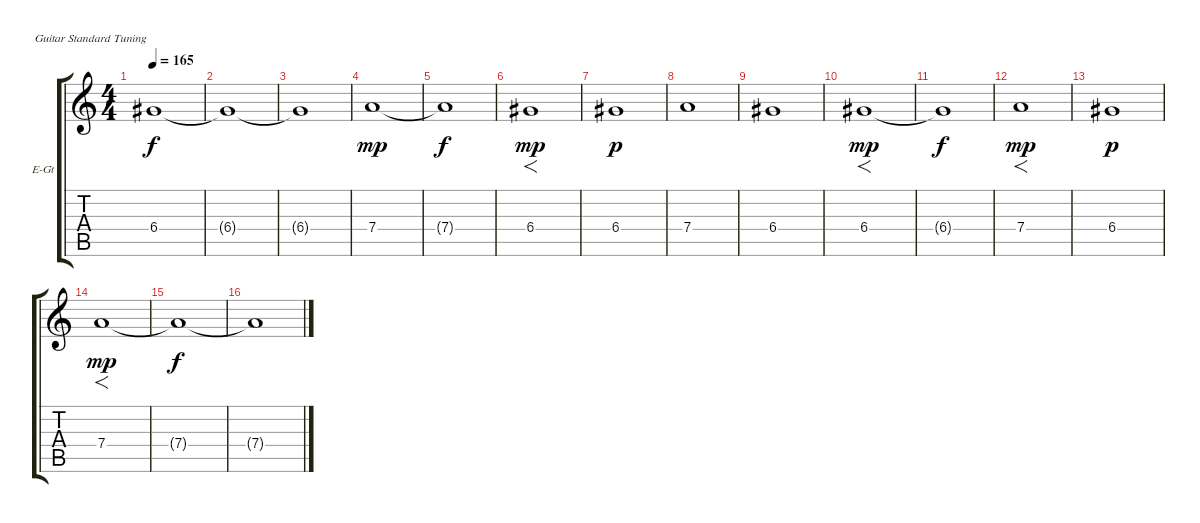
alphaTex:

\defaultSystemsLayout 4
\bracketExtendMode groupsimilarinstruments
\firstSystemTrackNameOrientation horizontal
\otherSystemsTrackNameOrientation horizontal
\track ("Electric Guitar" "E-Gt") {instrument electricguitarclean}
\staff {score tabs}
\tuning (E4 B3 G3 D3 A2 E2)
\ts (4 4)
\tempo 165
\clef g2
\ks c
6.4{t}.1{dy f} |
6.4{t}.1 |
6.4{t}.1 |
7.4.1{dy mp} |
7.4{t}.1{dy f} |
6.4.1{f dy mp} |
6.4.1{dy p} |
7.4.1 |
6.4.1 |
6.4.1{f dy mp} |
6.4{t}.1{dy f} |
7.4.1{f dy mp} |
6.4.1{dy p} |
7.4.1{f dy mp} |
7.4{t}.1{dy f} |
7.4{t}.1
